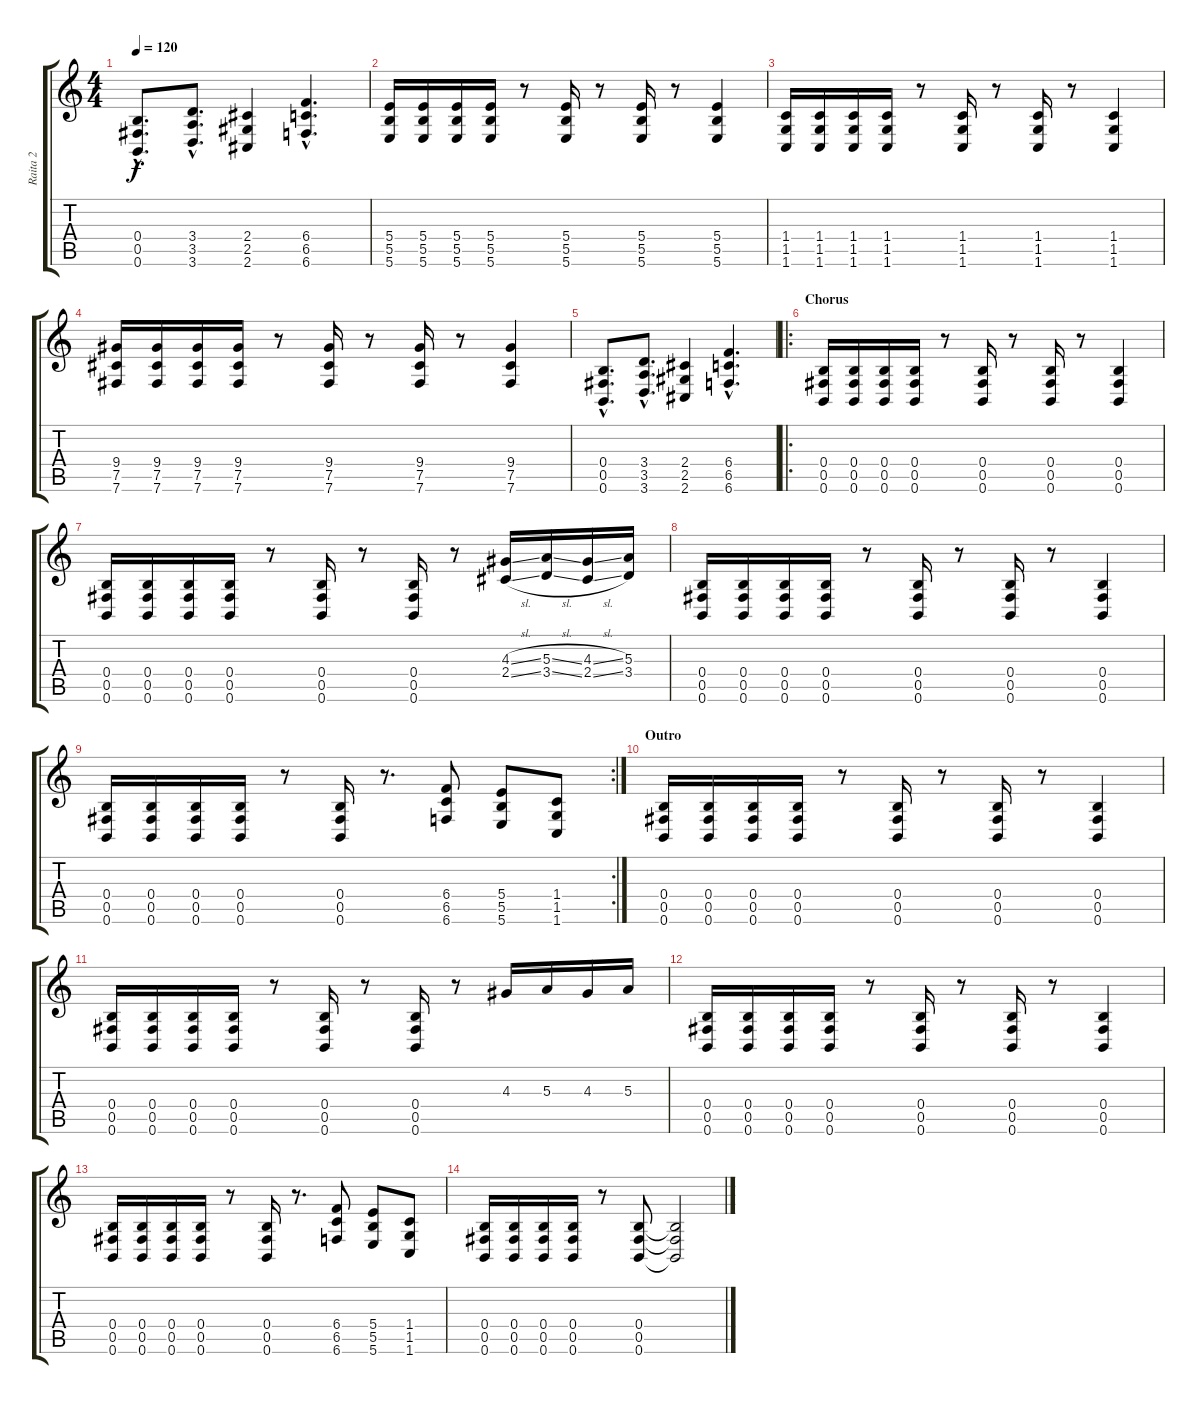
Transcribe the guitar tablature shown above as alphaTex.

\track ("Raita 2" "Raita 2") {instrument distortionguitar}
\staff {score tabs}
\tuning (Db4 Ab3 E3 B2 Gb2 B1) {hide}
\ts (4 4)
\tempo 120
\clef g2
\ks c
(0.4{hac} 0.5{hac} 0.6{hac}).8{d dy f} (3.4{hac} 3.5{hac} 3.6{hac}).8{d} (2.4 2.5 2.6).4 (6.4{hac} 6.5{hac} 6.6{hac}).4{d} |
(5.4 5.5 5.6).16 (5.4 5.5 5.6).16 (5.4 5.5 5.6).16 (5.4 5.5 5.6).16 r.8 (5.4 5.5 5.6).16 r.8 (5.4 5.5 5.6).16 r.8 (5.4 5.5 5.6).4 |
(1.4 1.5 1.6).16 (1.4 1.5 1.6).16 (1.4 1.5 1.6).16 (1.4 1.5 1.6).16 r.8 (1.4 1.5 1.6).16 r.8 (1.4 1.5 1.6).16 r.8 (1.4 1.5 1.6).4 |
(9.4 7.5 7.6).16 (9.4 7.5 7.6).16 (9.4 7.5 7.6).16 (9.4 7.5 7.6).16 r.8 (9.4 7.5 7.6).16 r.8 (9.4 7.5 7.6).16 r.8 (9.4 7.5 7.6).4 |
(0.4{hac} 0.5{hac} 0.6{hac}).8{d} (3.4{hac} 3.5{hac} 3.6{hac}).8{d} (2.4 2.5 2.6).4 (6.4{hac} 6.5{hac} 6.6{hac}).4{d} |
\ro
\section ("" "Chorus")
(0.4 0.5 0.6).16 (0.4 0.5 0.6).16 (0.4 0.5 0.6).16 (0.4 0.5 0.6).16 r.8 (0.4 0.5 0.6).16 r.8 (0.4 0.5 0.6).16 r.8 (0.4 0.5 0.6).4 |
(0.4 0.5 0.6).16 (0.4 0.5 0.6).16 (0.4 0.5 0.6).16 (0.4 0.5 0.6).16 r.8 (0.4 0.5 0.6).16 r.8 (0.4 0.5 0.6).16 r.8 (4.3{sl} 2.4{sl}).16 (5.3{sl} 3.4{sl}).16 (4.3{sl} 2.4{sl}).16 (5.3 3.4).16 |
(0.4 0.5 0.6).16 (0.4 0.5 0.6).16 (0.4 0.5 0.6).16 (0.4 0.5 0.6).16 r.8 (0.4 0.5 0.6).16 r.8 (0.4 0.5 0.6).16 r.8 (0.4 0.5 0.6).4 |
\rc 2
(0.4 0.5 0.6).16 (0.4 0.5 0.6).16 (0.4 0.5 0.6).16 (0.4 0.5 0.6).16 r.8 (0.4 0.5 0.6).16 r.8{d} (6.4 6.5 6.6).8 (5.4 5.5 5.6).8 (1.4 1.5 1.6).8 |
\section ("" "Outro")
(0.4 0.5 0.6).16 (0.4 0.5 0.6).16 (0.4 0.5 0.6).16 (0.4 0.5 0.6).16 r.8 (0.4 0.5 0.6).16 r.8 (0.4 0.5 0.6).16 r.8 (0.4 0.5 0.6).4 |
(0.4 0.5 0.6).16 (0.4 0.5 0.6).16 (0.4 0.5 0.6).16 (0.4 0.5 0.6).16 r.8 (0.4 0.5 0.6).16 r.8 (0.4 0.5 0.6).16 r.8 4.3.16 5.3.16 4.3.16 5.3.16 |
(0.4 0.5 0.6).16 (0.4 0.5 0.6).16 (0.4 0.5 0.6).16 (0.4 0.5 0.6).16 r.8 (0.4 0.5 0.6).16 r.8 (0.4 0.5 0.6).16 r.8 (0.4 0.5 0.6).4 |
(0.4 0.5 0.6).16 (0.4 0.5 0.6).16 (0.4 0.5 0.6).16 (0.4 0.5 0.6).16 r.8 (0.4 0.5 0.6).16 r.8{d} (6.4 6.5 6.6).8 (5.4 5.5 5.6).8 (1.4 1.5 1.6).8 |
(0.4 0.5 0.6).16 (0.4 0.5 0.6).16 (0.4 0.5 0.6).16 (0.4 0.5 0.6).16 r.8 (0.4 0.5 0.6).8 (0.4{t} 0.5{t} 0.6{t}).2
